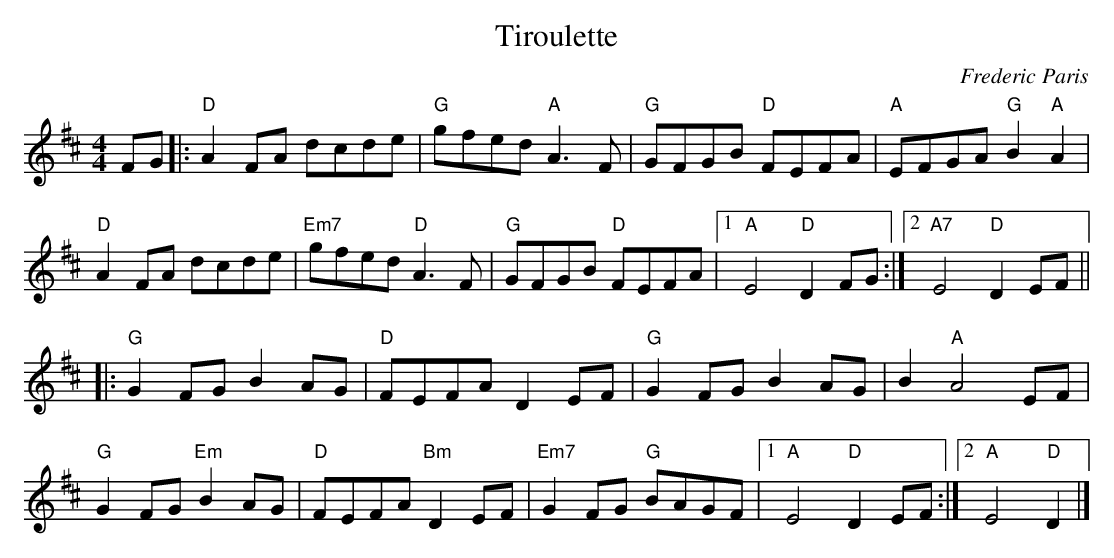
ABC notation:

X:1
T:Tiroulette
C:Frederic Paris
L:1/4
M:4/4
K:D
V:1
F/G/ |: "D" A F/A/ d/c/d/e/ | "G" g/f/e/d/ "A" A3/2 F/ | "G" G/F/G/B/ "D" F/E/F/A/ |  "A" E/F/G/A/ "G" B "A" A |
"D" A F/A/ d/c/d/e/ | "Em7" g/f/e/d/ "D" A3/2 F/ | "G" G/F/G/B/ "D" F/E/F/A/ |1  "A" E2 "D" D F/G/ :|2 "A7" E2 "D" D E/F/ ||
 |:"G" G F/G/ B A/G/ | "D" F/E/F/A/ D E/F/ |  "G" G F/G/ B A/G/ | B "A" A2 E/F/ |
"G" G F/G/ "Em" B A/G/ | "D" F/E/F/A/ "Bm" D E/F/ |  "Em7" G F/G/ "G" B/A/G/F/ |1 "A" E2 "D" D E/F/ :|2 "A" E2 "D" D |]
